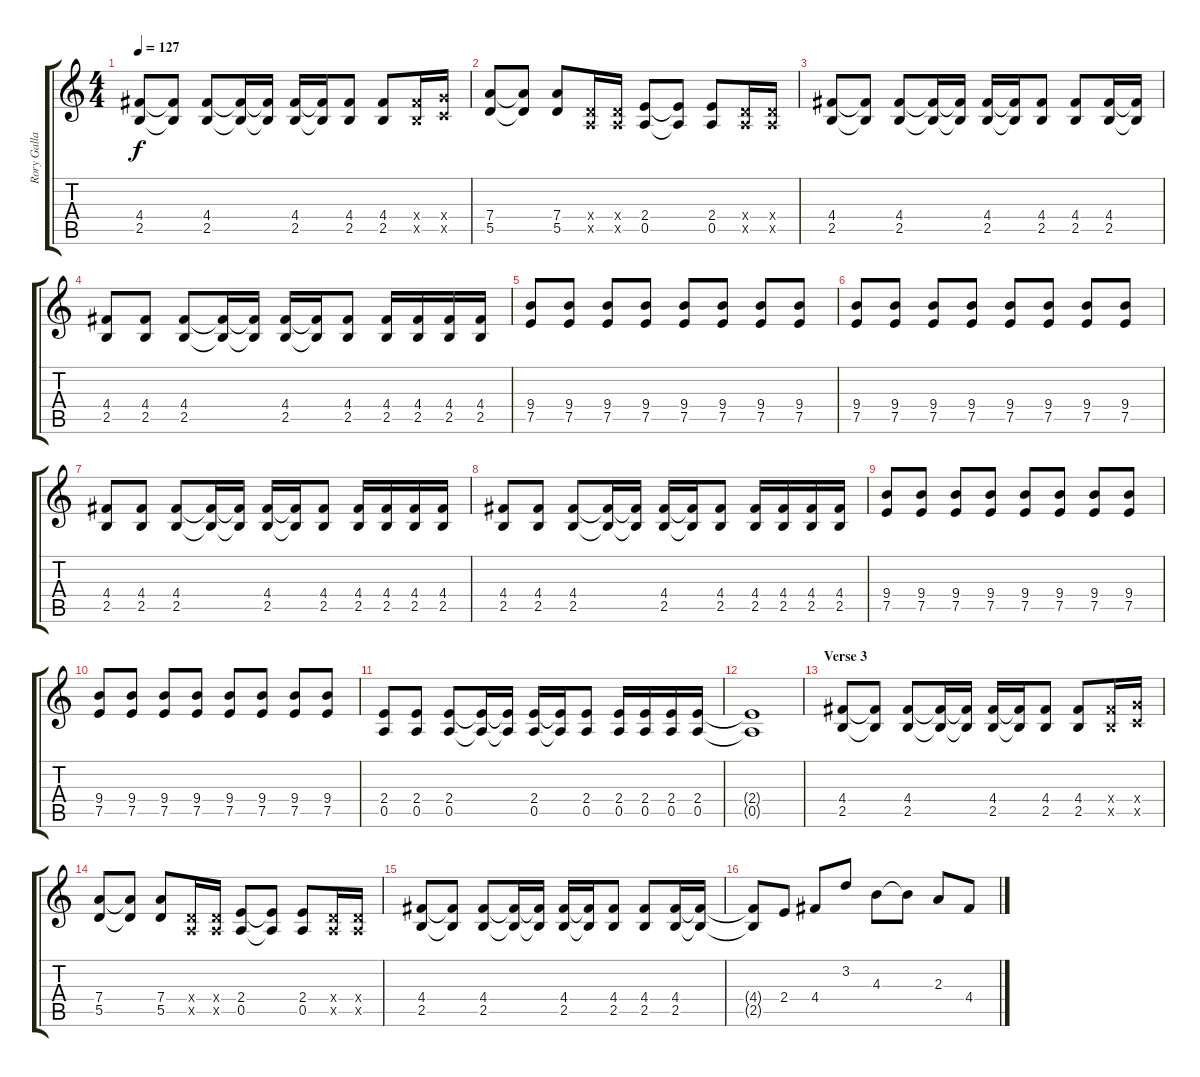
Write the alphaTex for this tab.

\track ("Rory Gallagher Right" "Rory Galla") {instrument distortionguitar}
\staff {score tabs}
\tuning (E4 B3 G3 D3 A2 E2) {hide}
\ts (4 4)
\tempo 127
\clef g2
\ks c
(4.4 2.5).8{dy f} (4.4{t} 2.5{t}).8 (4.4 2.5).8 (4.4{t} 2.5{t}).16 (4.4{t} 2.5{t}).16 (4.4 2.5).16 (4.4{t} 2.5{t}).16 (4.4 2.5).8 (4.4 2.5).8 (4.4{x} 2.5{x}).16 (5.4{x} 3.5{x}).16 |
(7.4 5.5).8 (7.4{t} 5.5{t}).8 (7.4 5.5).8 (0.4{x} 0.5{x}).16 (0.4{x} 0.5{x}).16 (2.4 0.5).8 (2.4{t} 0.5{t}).8 (2.4 0.5).8 (0.4{x} 0.5{x}).16 (0.4{x} 0.5{x}).16 |
(4.4 2.5).8 (4.4{t} 2.5{t}).8 (4.4 2.5).8 (4.4{t} 2.5{t}).16 (4.4{t} 2.5{t}).16 (4.4 2.5).16 (4.4{t} 2.5{t}).16 (4.4 2.5).8 (4.4 2.5).8 (4.4 2.5).16 (4.4{t} 2.5{t}).16 |
(4.4 2.5).8 (4.4 2.5).8 (4.4 2.5).8 (4.4{t} 2.5{t}).16 (4.4{t} 2.5{t}).16 (4.4 2.5).16 (4.4{t} 2.5{t}).16 (4.4 2.5).8 (4.4 2.5).16 (4.4 2.5).16 (4.4 2.5).16 (4.4 2.5).16 |
(9.4 7.5).8 (9.4 7.5).8 (9.4 7.5).8 (9.4 7.5).8 (9.4 7.5).8 (9.4 7.5).8 (9.4 7.5).8 (9.4 7.5).8 |
(9.4 7.5).8 (9.4 7.5).8 (9.4 7.5).8 (9.4 7.5).8 (9.4 7.5).8 (9.4 7.5).8 (9.4 7.5).8 (9.4 7.5).8 |
(4.4 2.5).8 (4.4 2.5).8 (4.4 2.5).8 (4.4{t} 2.5{t}).16 (4.4{t} 2.5{t}).16 (4.4 2.5).16 (4.4{t} 2.5{t}).16 (4.4 2.5).8 (4.4 2.5).16 (4.4 2.5).16 (4.4 2.5).16 (4.4 2.5).16 |
(4.4 2.5).8 (4.4 2.5).8 (4.4 2.5).8 (4.4{t} 2.5{t}).16 (4.4{t} 2.5{t}).16 (4.4 2.5).16 (4.4{t} 2.5{t}).16 (4.4 2.5).8 (4.4 2.5).16 (4.4 2.5).16 (4.4 2.5).16 (4.4 2.5).16 |
(9.4 7.5).8 (9.4 7.5).8 (9.4 7.5).8 (9.4 7.5).8 (9.4 7.5).8 (9.4 7.5).8 (9.4 7.5).8 (9.4 7.5).8 |
(9.4 7.5).8 (9.4 7.5).8 (9.4 7.5).8 (9.4 7.5).8 (9.4 7.5).8 (9.4 7.5).8 (9.4 7.5).8 (9.4 7.5).8 |
(2.4 0.5).8 (2.4 0.5).8 (2.4 0.5).8 (2.4{t} 0.5{t}).16 (2.4{t} 0.5{t}).16 (2.4 0.5).16 (2.4{t} 0.5{t}).16 (2.4 0.5).8 (2.4 0.5).16 (2.4 0.5).16 (2.4 0.5).16 (2.4 0.5).16 |
(2.4{t} 0.5{t}).1 |
\section ("" "Verse 3 ")
(4.4 2.5).8{volume 14} (4.4{t} 2.5{t}).8 (4.4 2.5).8 (4.4{t} 2.5{t}).16 (4.4{t} 2.5{t}).16 (4.4 2.5).16 (4.4{t} 2.5{t}).16 (4.4 2.5).8 (4.4 2.5).8 (4.4{x} 2.5{x}).16 (5.4{x} 3.5{x}).16 |
(7.4 5.5).8 (7.4{t} 5.5{t}).8 (7.4 5.5).8 (0.4{x} 0.5{x}).16 (0.4{x} 0.5{x}).16 (2.4 0.5).8 (2.4{t} 0.5{t}).8 (2.4 0.5).8 (0.4{x} 0.5{x}).16 (0.4{x} 0.5{x}).16 |
(4.4 2.5).8 (4.4{t} 2.5{t}).8 (4.4 2.5).8 (4.4{t} 2.5{t}).16 (4.4{t} 2.5{t}).16 (4.4 2.5).16 (4.4{t} 2.5{t}).16 (4.4 2.5).8 (4.4 2.5).8 (4.4 2.5).16 (4.4{t} 2.5{t}).16 |
(4.4{t} 2.5{t}).8 2.4.8 4.4.8 3.2.8 4.3.8 4.3{t}.8 2.3.8 4.4.8
